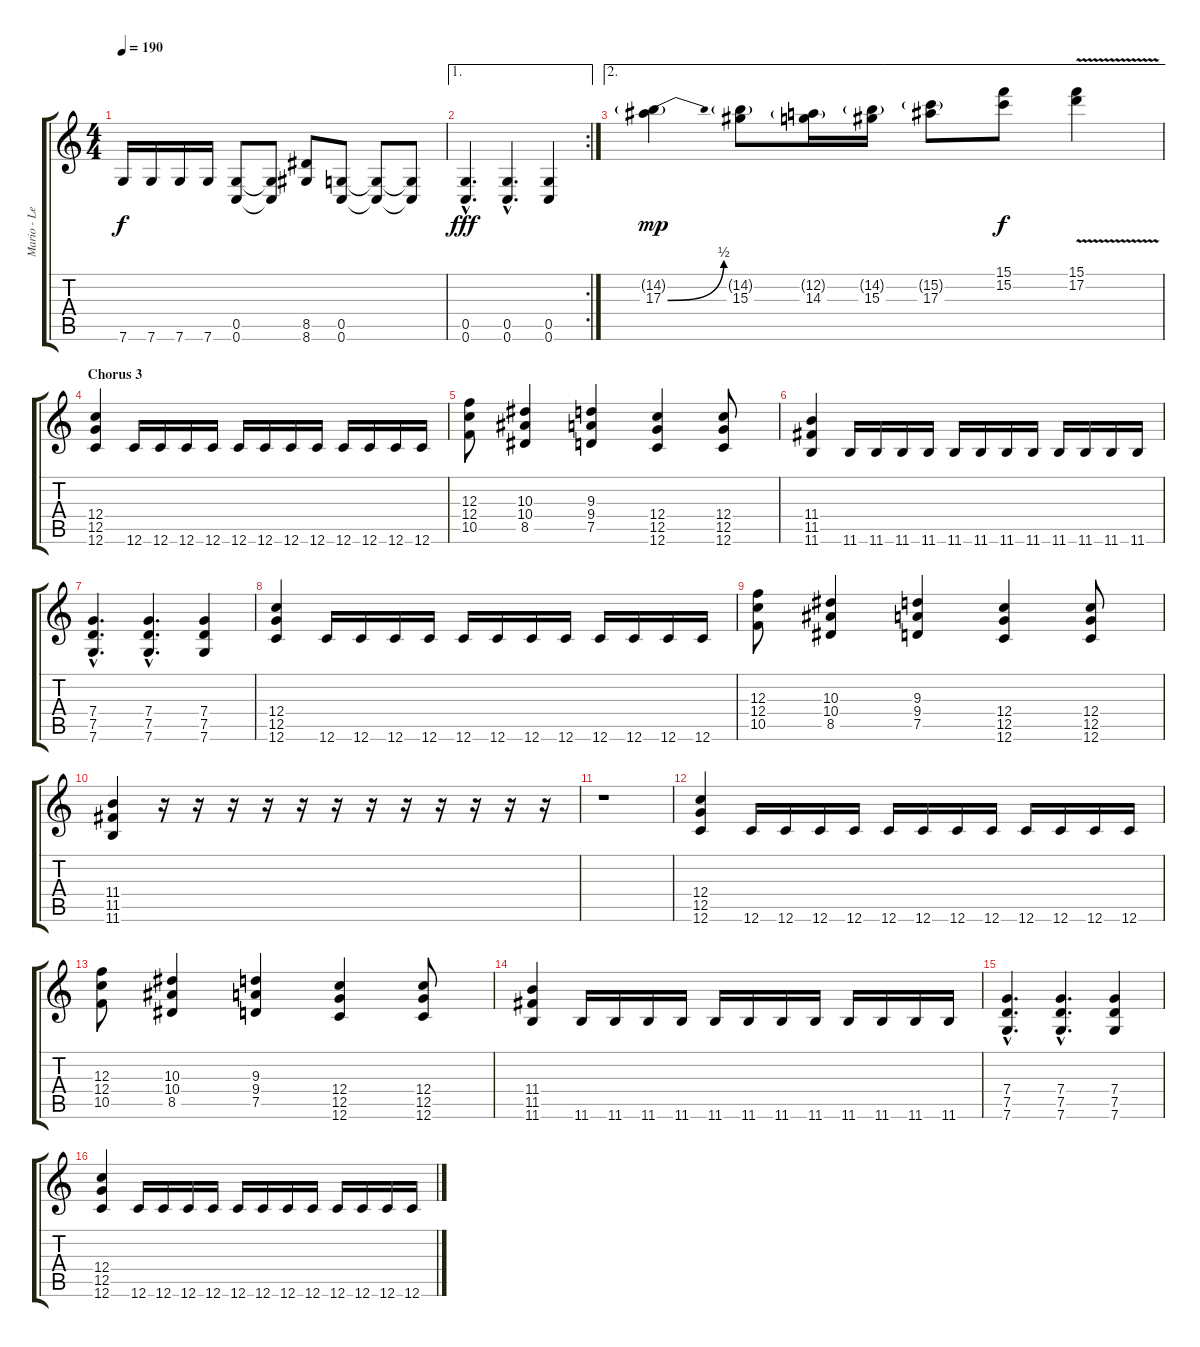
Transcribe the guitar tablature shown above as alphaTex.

\track ("Mario - Lead" "Mario - Le") {instrument overdrivenguitar}
\staff {score tabs}
\tuning (D4 A3 F3 C3 G2 C2) {hide}
\ts (4 4)
\tempo 190
\clef g2
\ks c
7.6.16{dy f} 7.6.16 7.6.16 7.6.16 (0.5 0.6).8 (0.5{t} 0.6{t}).8 (8.5 8.6).8 (0.5 0.6).8 (0.5{t} 0.6{t}).8 (0.5{t} 0.6{t}).8 |
\ae 1
\rc 2
(0.5{hac} 0.6{hac}).4{d dy fff} (0.5{hac} 0.6{hac}).4{d} (0.5 0.6).4 |
\ae 2
(14.2{g} 17.3{be (bend 0 0 60 2)}).4{dy mp} (14.2{g} 15.3).8 (12.2{g} 14.3).16 (14.2{g} 15.3).16 (15.2{g} 17.3).8 (15.1 15.2).8{dy f} (15.1{v} 17.2{v}).4 |
\section ("" "Chorus 3")
(12.4 12.5 12.6).4{volume 14 instrument distortionguitar} 12.6.16{instrument distortionguitar} 12.6.16 12.6.16 12.6.16 12.6.16 12.6.16 12.6.16 12.6.16 12.6.16 12.6.16 12.6.16 12.6.16 |
(12.3 12.4 10.5).8{instrument overdrivenguitar} (10.3 10.4 8.5).4 (9.3 9.4 7.5).4 (12.4 12.5 12.6).4 (12.4 12.5 12.6).8 |
(11.4 11.5 11.6).4 11.6.16{instrument distortionguitar} 11.6.16 11.6.16 11.6.16 11.6.16 11.6.16 11.6.16 11.6.16 11.6.16 11.6.16 11.6.16 11.6.16 |
(7.4{hac} 7.5{hac} 7.6{hac}).4{d instrument overdrivenguitar} (7.4{hac} 7.5{hac} 7.6{hac}).4{d} (7.4 7.5 7.6).4 |
(12.4 12.5 12.6).4 12.6.16{instrument distortionguitar} 12.6.16 12.6.16 12.6.16 12.6.16 12.6.16 12.6.16 12.6.16 12.6.16 12.6.16 12.6.16 12.6.16 |
(12.3 12.4 10.5).8{instrument overdrivenguitar} (10.3 10.4 8.5).4 (9.3 9.4 7.5).4 (12.4 12.5 12.6).4 (12.4 12.5 12.6).8 |
(11.4 11.5 11.6).4 r.16{instrument distortionguitar} r.16 r.16 r.16 r.16 r.16 r.16 r.16 r.16 r.16 r.16 r.16 |
r.1 |
(12.4 12.5 12.6).4 12.6.16{instrument distortionguitar} 12.6.16 12.6.16 12.6.16 12.6.16 12.6.16 12.6.16 12.6.16 12.6.16 12.6.16 12.6.16 12.6.16 |
(12.3 12.4 10.5).8{instrument overdrivenguitar} (10.3 10.4 8.5).4 (9.3 9.4 7.5).4 (12.4 12.5 12.6).4 (12.4 12.5 12.6).8 |
(11.4 11.5 11.6).4 11.6.16{instrument distortionguitar} 11.6.16 11.6.16 11.6.16 11.6.16 11.6.16 11.6.16 11.6.16 11.6.16 11.6.16 11.6.16 11.6.16 |
(7.4{hac} 7.5{hac} 7.6{hac}).4{d instrument overdrivenguitar} (7.4{hac} 7.5{hac} 7.6{hac}).4{d} (7.4 7.5 7.6).4 |
(12.4 12.5 12.6).4{instrument overdrivenguitar} 12.6.16{instrument distortionguitar} 12.6.16 12.6.16 12.6.16 12.6.16 12.6.16 12.6.16 12.6.16 12.6.16 12.6.16 12.6.16 12.6.16
